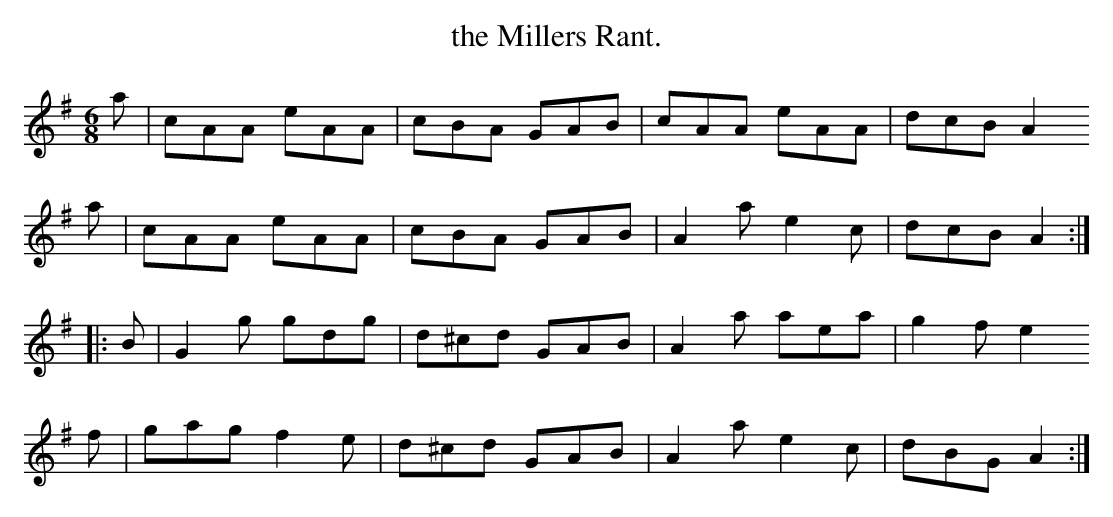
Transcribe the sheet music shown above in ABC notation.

X:1
T:the Millers Rant.
M:6/8
L:1/8
K:ADor
a|cAA eAA|cBA  GAB|cAA eAA|dcB A2
a|cAA eAA|cBA  GAB|A2a e2c|dcB A2::
B|G2g gdg|d^cd GAB|A2a aea|g2f e2
f|gag f2e|d^cd GAB|A2a e2c|dBG A2:|
